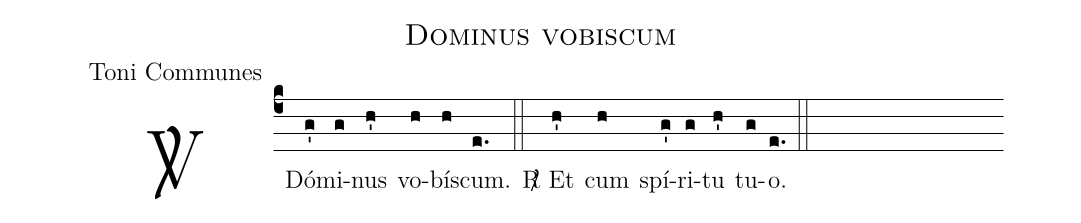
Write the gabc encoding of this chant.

name:Dominus vobiscum;
office-part:Toni Communes;
%%
(c4) <sp>V/</sp> Dó(g')mi(g)nus(h') vo(h)bís(h)cum.(e.) (::) <sp>R/</sp> Et(h') cum(h) spí(g')ri(g)tu(h') tu(g)o.(e.) (::)
